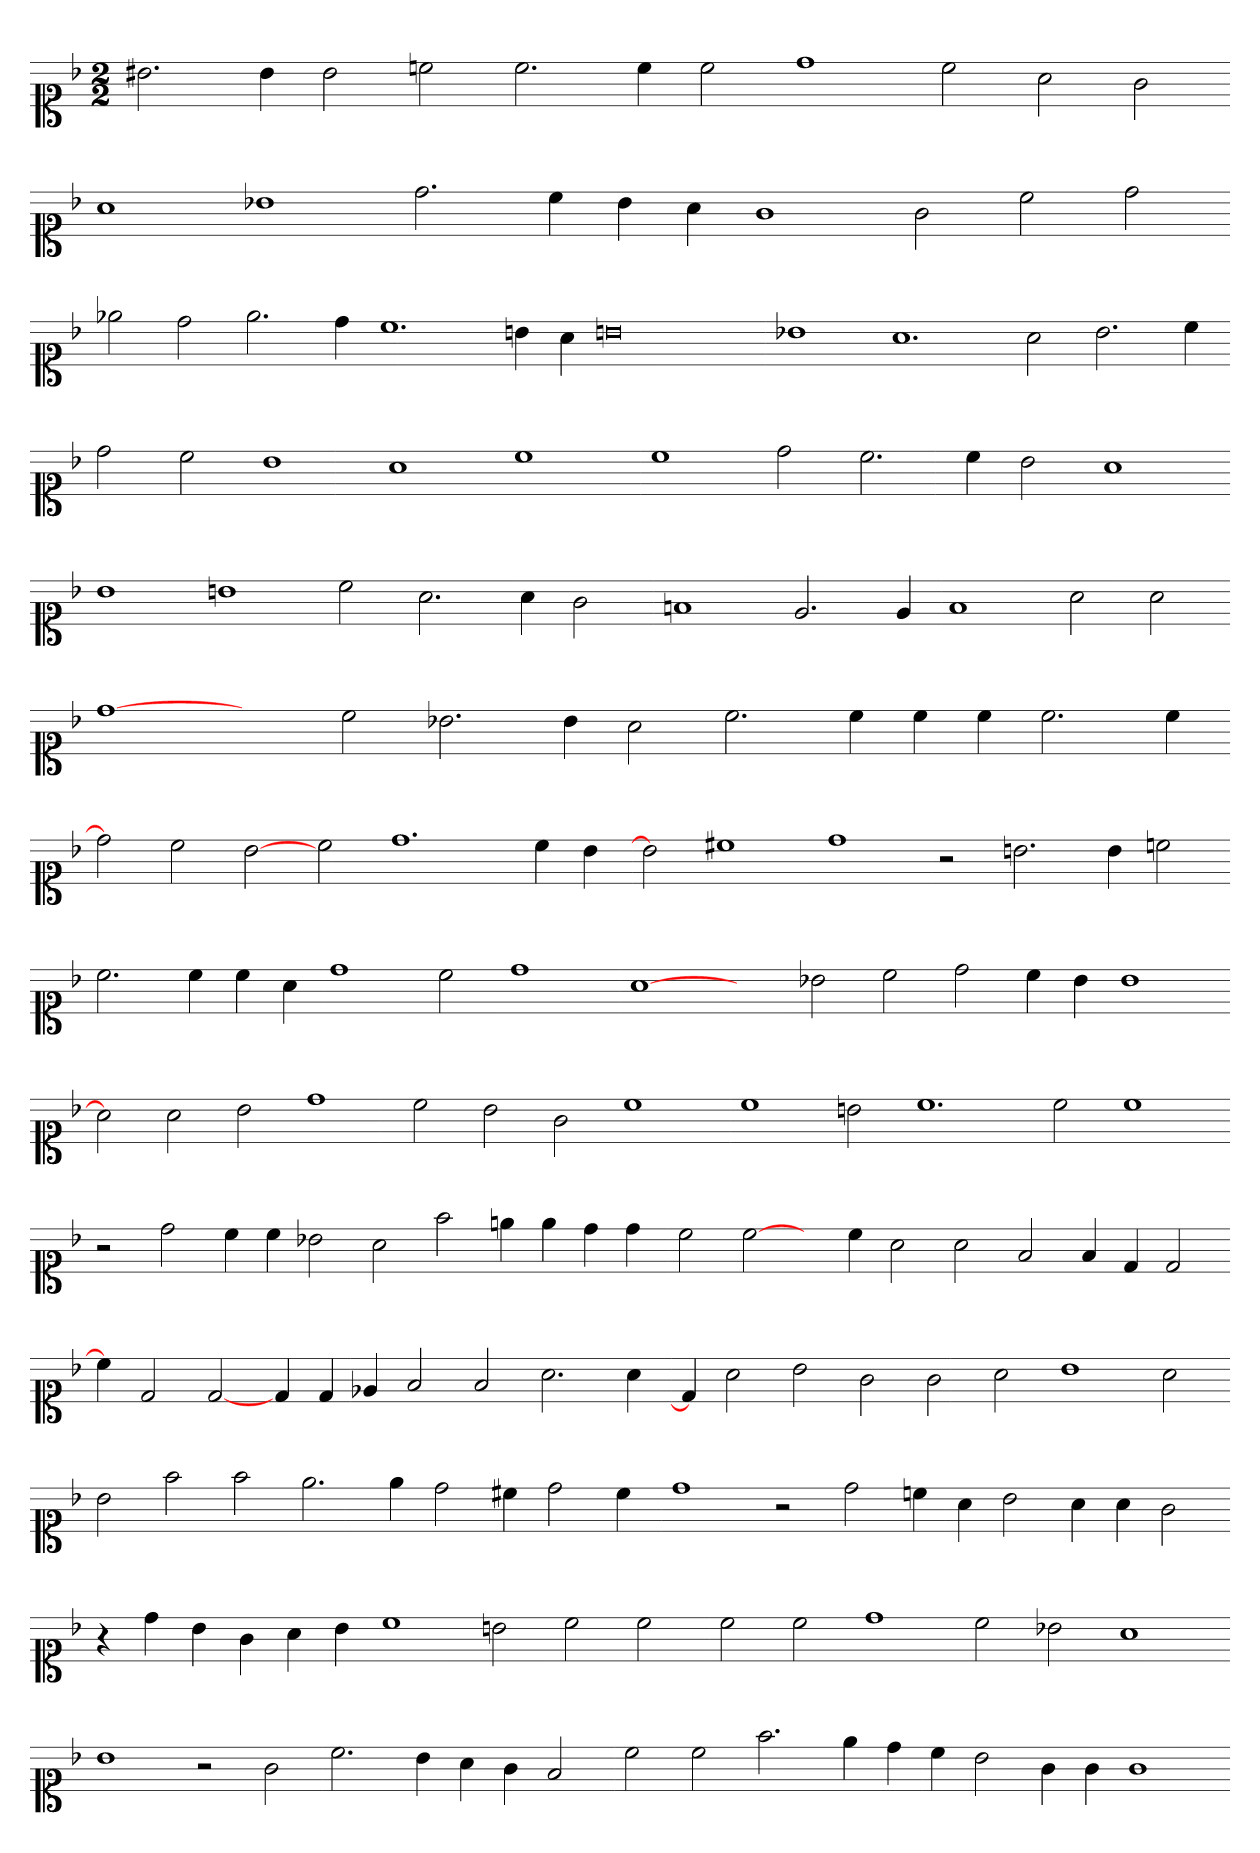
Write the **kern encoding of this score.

**kern
*part1
*staff1
*clefC1
*k[b-]
*M2/2
=
2.b#X
4b#
2b#
2ccn
2.cc
4cc
2cc
1dd
2cc
2a
2g
=-
1a
1b-X
2.dd
4cc
4b-
4a
1g
2g
2cc
2dd
=-
2ee-X
2dd
2.ee-
4dd
1.cc
4bn
4a
0bn
=-
1b-X
1.a
2a
2.b-
4cc
=-
2dd
2cc
1b-
1a
1cc
=-
1cc
2dd
2.cc
4cc
2b-
1a
=-
1b-
1bn
2cc
2.a
4a
2g
=-
1fn
2.e
4e
1f
2a
2a
=-
[1dd
2ryy
2cc
2.b-X
4b-
2a
2.cc
4cc
4cc
4cc
2.cc
4cc
=-
2dd]
2cc
[2b-
2cc
1.dd
4cc
4b-
=-
2b-]
1cc#X
1dd
2r
2.bn
4b
2ccn
=-
2.cc
4cc
4cc
4a
1dd
2cc
1dd
=-
[1a
2ryy
2b-X
2cc
2dd
4cc
4b-
1b-
=-
2a]
2a
2b-
1dd
2cc
2b-
2g
1cc
=-
1cc
2bn
1.cc
2cc
1cc
=-
2r
2dd
4cc
4cc
2b-X
2a
2ff
4een
4ee
4dd
4dd
=-
2cc
[2cc
4ryy
4cc
2a
2a
2f
4f
4d
2d
=-
4cc]
2d
[2d
4d
4d
4e-X
2f
2f
2.a
4a
=-
4d]
2a
2b-
2g
2g
2a
1b-
2a
=-
2b-
2ff
2ff
2.ee
4ee
2dd
4cc#X
2dd
4cc#
=-
1dd
2r
2dd
4ccn
4a
2b-
4a
4a
2g
=-
4r
4dd
4b-
4g
4a
4b-
1cc
2bn
2cc
2cc
=-
2cc
2cc
1dd
2cc
2b-X
1a
=-
1b-
2r
2g
2.cc
4b-
4a
4g
2f
=-
2cc
2cc
2.ff
4ee
4dd
4cc
2b-
4g
4g
1g
=-
*-
